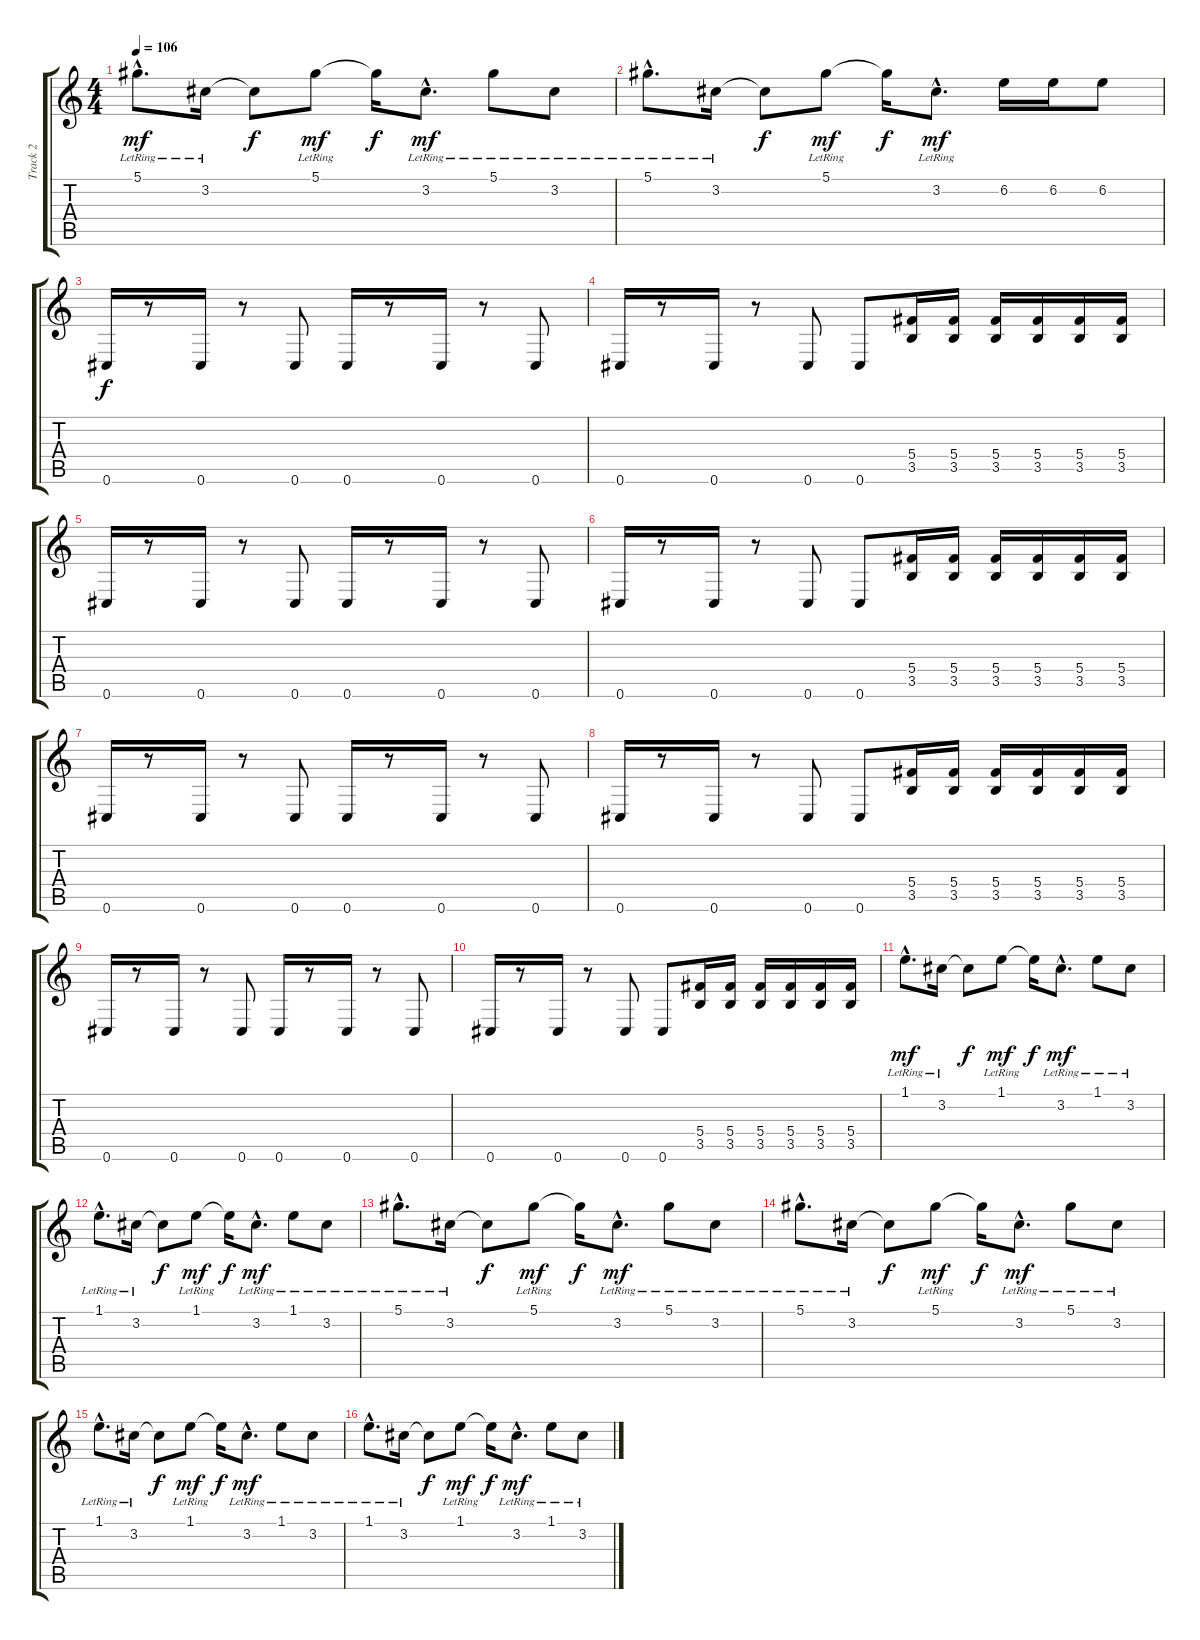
\track ("Track 2" "Track 2") {instrument distortionguitar}
\staff {score tabs}
\tuning (Eb4 Bb3 Gb3 Db3 Ab2 Db2) {hide}
\ts (4 4)
\tempo 106
\clef g2
\ks c
5.1{hac lr}.8{d dy mf} 3.2{lr}.16 3.2{t}.8{dy f} 5.1{lr}.8{dy mf} 5.1{t}.16{dy f} 3.2{hac lr}.8{d dy mf} 5.1{lr}.8 3.2{lr}.8 |
5.1{hac lr}.8{d} 3.2{lr}.16 3.2{t}.8{dy f} 5.1{lr}.8{dy mf} 5.1{t}.16{dy f} 3.2{hac lr}.8{d dy mf} 6.2.16 6.2.16 6.2.8 |
0.6.16{dy f} r.8 0.6.16 r.8 0.6.8 0.6.16 r.8 0.6.16 r.8 0.6.8 |
0.6.16 r.8 0.6.16 r.8 0.6.8 0.6.8 (5.4 3.5).16 (5.4 3.5).16 (5.4 3.5).16 (5.4 3.5).16 (5.4 3.5).16 (5.4 3.5).16 |
0.6.16 r.8 0.6.16 r.8 0.6.8 0.6.16 r.8 0.6.16 r.8 0.6.8 |
0.6.16 r.8 0.6.16 r.8 0.6.8 0.6.8 (5.4 3.5).16 (5.4 3.5).16 (5.4 3.5).16 (5.4 3.5).16 (5.4 3.5).16 (5.4 3.5).16 |
0.6.16 r.8 0.6.16 r.8 0.6.8 0.6.16 r.8 0.6.16 r.8 0.6.8 |
0.6.16 r.8 0.6.16 r.8 0.6.8 0.6.8 (5.4 3.5).16 (5.4 3.5).16 (5.4 3.5).16 (5.4 3.5).16 (5.4 3.5).16 (5.4 3.5).16 |
0.6.16 r.8 0.6.16 r.8 0.6.8 0.6.16 r.8 0.6.16 r.8 0.6.8 |
0.6.16 r.8 0.6.16 r.8 0.6.8 0.6.8 (5.4 3.5).16 (5.4 3.5).16 (5.4 3.5).16 (5.4 3.5).16 (5.4 3.5).16 (5.4 3.5).16 |
1.1{hac lr}.8{d dy mf} 3.2{lr}.16 3.2{t}.8{dy f} 1.1{lr}.8{dy mf} 1.1{t}.16{dy f} 3.2{hac lr}.8{d dy mf} 1.1{lr}.8 3.2{lr}.8 |
1.1{hac lr}.8{d} 3.2{lr}.16 3.2{t}.8{dy f} 1.1{lr}.8{dy mf} 1.1{t}.16{dy f} 3.2{hac lr}.8{d dy mf} 1.1{lr}.8 3.2{lr}.8 |
5.1{hac lr}.8{d} 3.2{lr}.16 3.2{t}.8{dy f} 5.1{lr}.8{dy mf} 5.1{t}.16{dy f} 3.2{hac lr}.8{d dy mf} 5.1{lr}.8 3.2{lr}.8 |
5.1{hac lr}.8{d} 3.2{lr}.16 3.2{t}.8{dy f} 5.1{lr}.8{dy mf} 5.1{t}.16{dy f} 3.2{hac lr}.8{d dy mf} 5.1{lr}.8 3.2{lr}.8 |
1.1{hac lr}.8{d} 3.2{lr}.16 3.2{t}.8{dy f} 1.1{lr}.8{dy mf} 1.1{t}.16{dy f} 3.2{hac lr}.8{d dy mf} 1.1{lr}.8 3.2{lr}.8 |
1.1{hac lr}.8{d} 3.2{lr}.16 3.2{t}.8{dy f} 1.1{lr}.8{dy mf} 1.1{t}.16{dy f} 3.2{hac lr}.8{d dy mf} 1.1{lr}.8 3.2{lr}.8
